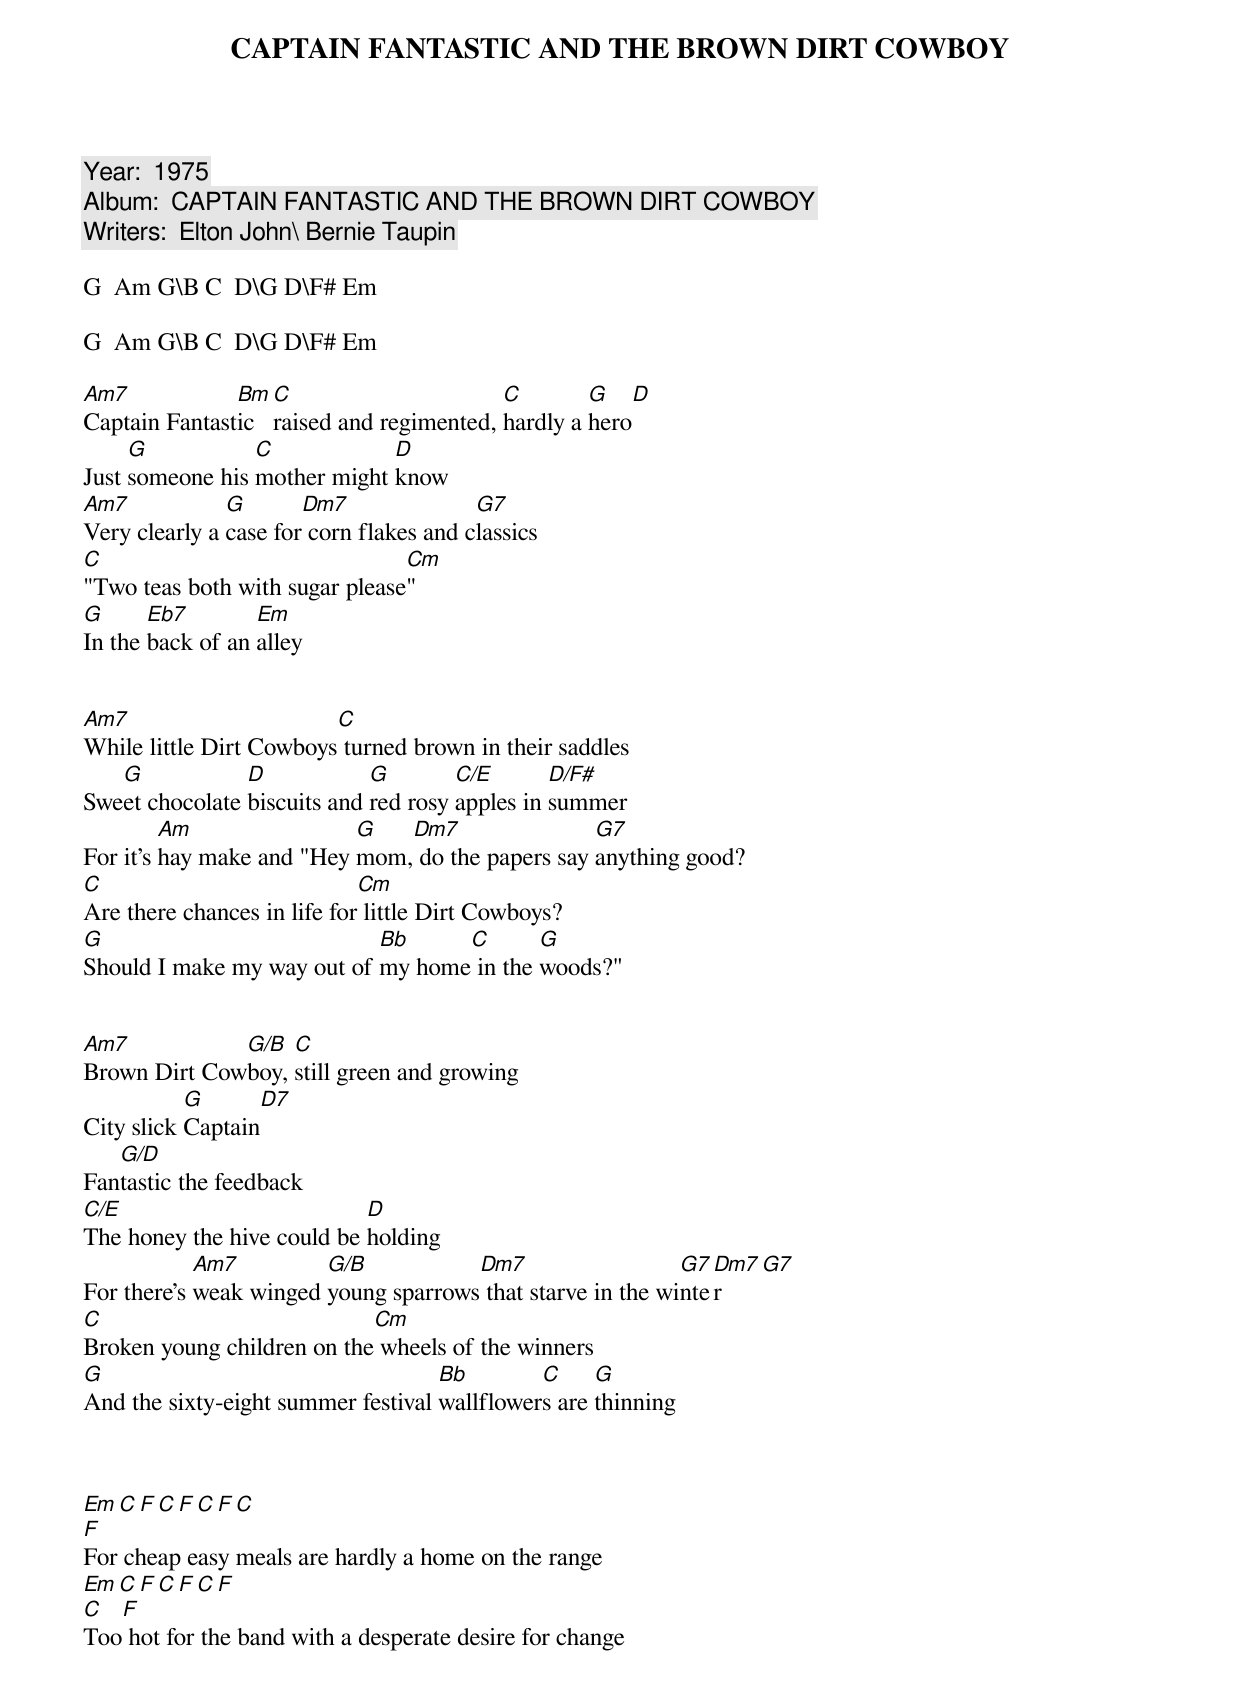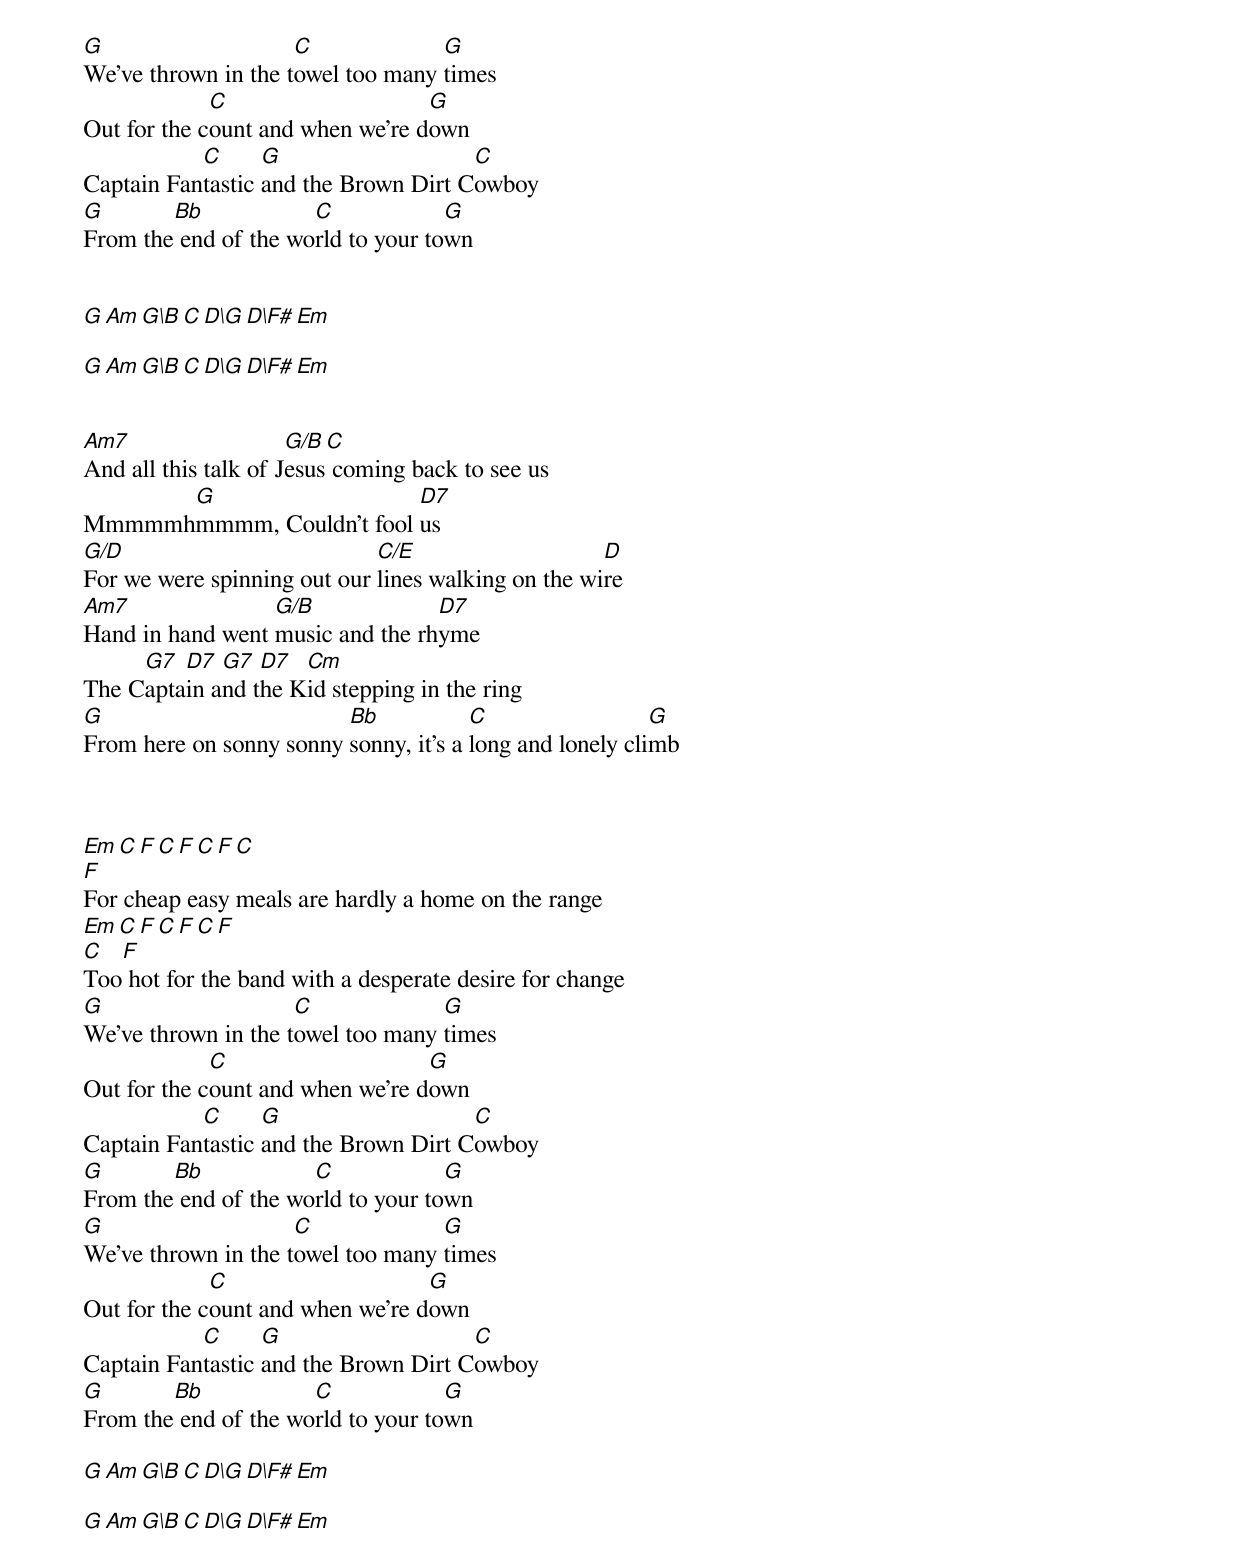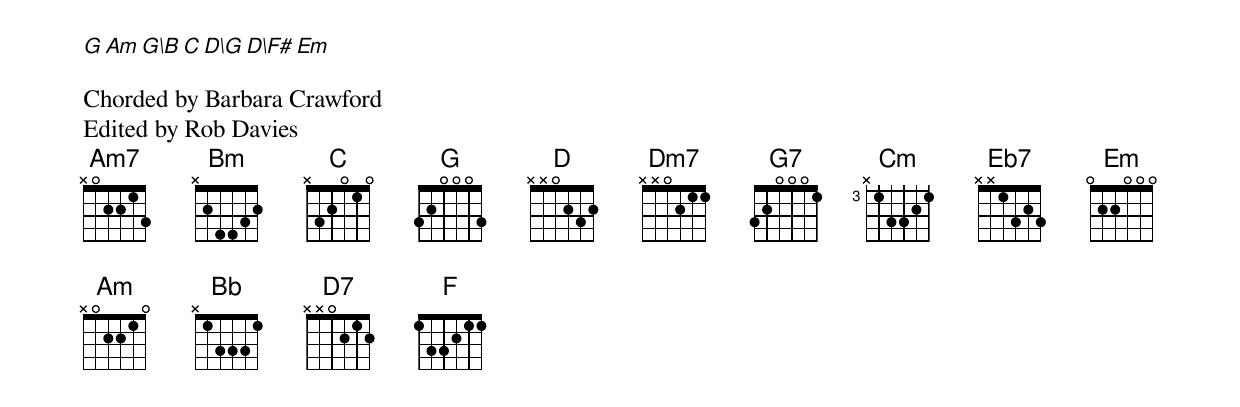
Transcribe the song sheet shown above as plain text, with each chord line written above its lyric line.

CAPTAIN FANTASTIC AND THE BROWN DIRT COWBOY

Year:  1975
Album:  CAPTAIN FANTASTIC AND THE BROWN DIRT COWBOY
Writers:  Elton John\ Bernie Taupin

G  Am G\B C  D\G D\F# Em

G  Am G\B C  D\G D\F# Em

Am7            Bm C                      C        G    D
Captain Fantastic raised and regimented, hardly a hero
     G           C            D
Just someone his mother might know
Am7            G       Dm7               G7
Very clearly a case for corn flakes and classics
C                               Cm
"Two teas both with sugar please"
G      Eb7        Em
In the back of an alley


Am7                      C
While little Dirt Cowboys turned brown in their saddles
   G            D            G        C/E       D/F#
Sweet chocolate biscuits and red rosy apples in summer
         Am                G   Dm7                G7
For it's hay make and "Hey mom, do the papers say anything good?
C                            Cm
Are there chances in life for little Dirt Cowboys?
G                           Bb     C       G
Should I make my way out of my home in the woods?"


Am7           G/B  C
Brown Dirt Cowboy, still green and growing
           G       D7
City slick Captain
   G/D
Fantastic the feedback
C/E                         D
The honey the hive could be holding
            Am7         G/B           Dm7                   G7 Dm7 G7
For there's weak winged young sparrows that starve in the winter
C                           Cm
Broken young children on the wheels of the winners
G                                   Bb        C     G
And the sixty-eight summer festival wallflowers are thinning



Em                                                 C  F  C  F  C  F  C
F
For cheap easy meals are hardly a home on the range
Em                                                   C  F  C  F  C  F
C  F
Too hot for the band with a desperate desire for change
G                    C             G
We've thrown in the towel too many times
             C                    G
Out for the count and when we're down
           C      G                   C
Captain Fantastic and the Brown Dirt Cowboy
G       Bb            C             G
From the end of the world to your town


G  Am G\B C  D\G D\F# Em

G  Am G\B C  D\G D\F# Em


Am7                   G/B C
And all this talk of Jesus coming back to see us
      G                   D7
Mmmmmhmmmm, Couldn't fool us
G/D                          C/E                    D
For we were spinning out our lines walking on the wire
Am7               G/B             D7
Hand in hand went music and the rhyme
     G7  D7  G7  D7  Cm
The Captain and the Kid stepping in the ring
G                        Bb            C                  G
From here on sonny sonny sonny, it's a long and lonely climb



Em                                                 C  F  C  F  C  F  C
F
For cheap easy meals are hardly a home on the range
Em                                                   C  F  C  F  C  F
C  F
Too hot for the band with a desperate desire for change
G                    C             G
We've thrown in the towel too many times
             C                    G
Out for the count and when we're down
           C      G                   C
Captain Fantastic and the Brown Dirt Cowboy
G       Bb            C             G
From the end of the world to your town
G                    C             G
We've thrown in the towel too many times
             C                    G
Out for the count and when we're down
           C      G                   C
Captain Fantastic and the Brown Dirt Cowboy
G       Bb            C             G
From the end of the world to your town

G  Am G\B C  D\G D\F# Em

G  Am G\B C  D\G D\F# Em

G  Am G\B C  D\G D\F# Em

Chorded by Barbara Crawford
Edited by Rob Davies
